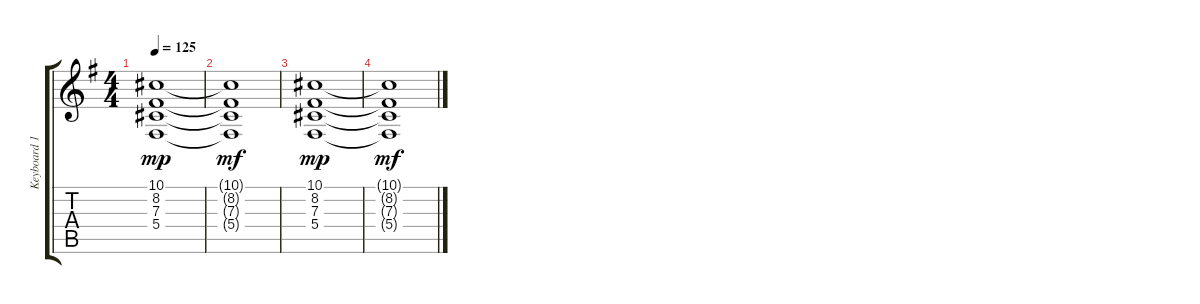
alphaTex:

\track ("Keyboard 1" "Keyboard 1") {instrument stringensemble1}
\staff {score tabs}
\tuning (Eb4 Bb3 Gb3 Db3 Ab2 Eb2) {hide}
\ts (4 4)
\tempo 125
\clef g2
\ks eminor
(10.1 8.2 7.3 5.4).1{dy mp} |
(10.1{t} 8.2{t} 7.3{t} 5.4{t}).1{dy mf} |
(10.1 8.2 7.3 5.4).1{dy mp} |
(10.1{t} 8.2{t} 7.3{t} 5.4{t}).1{dy mf}
